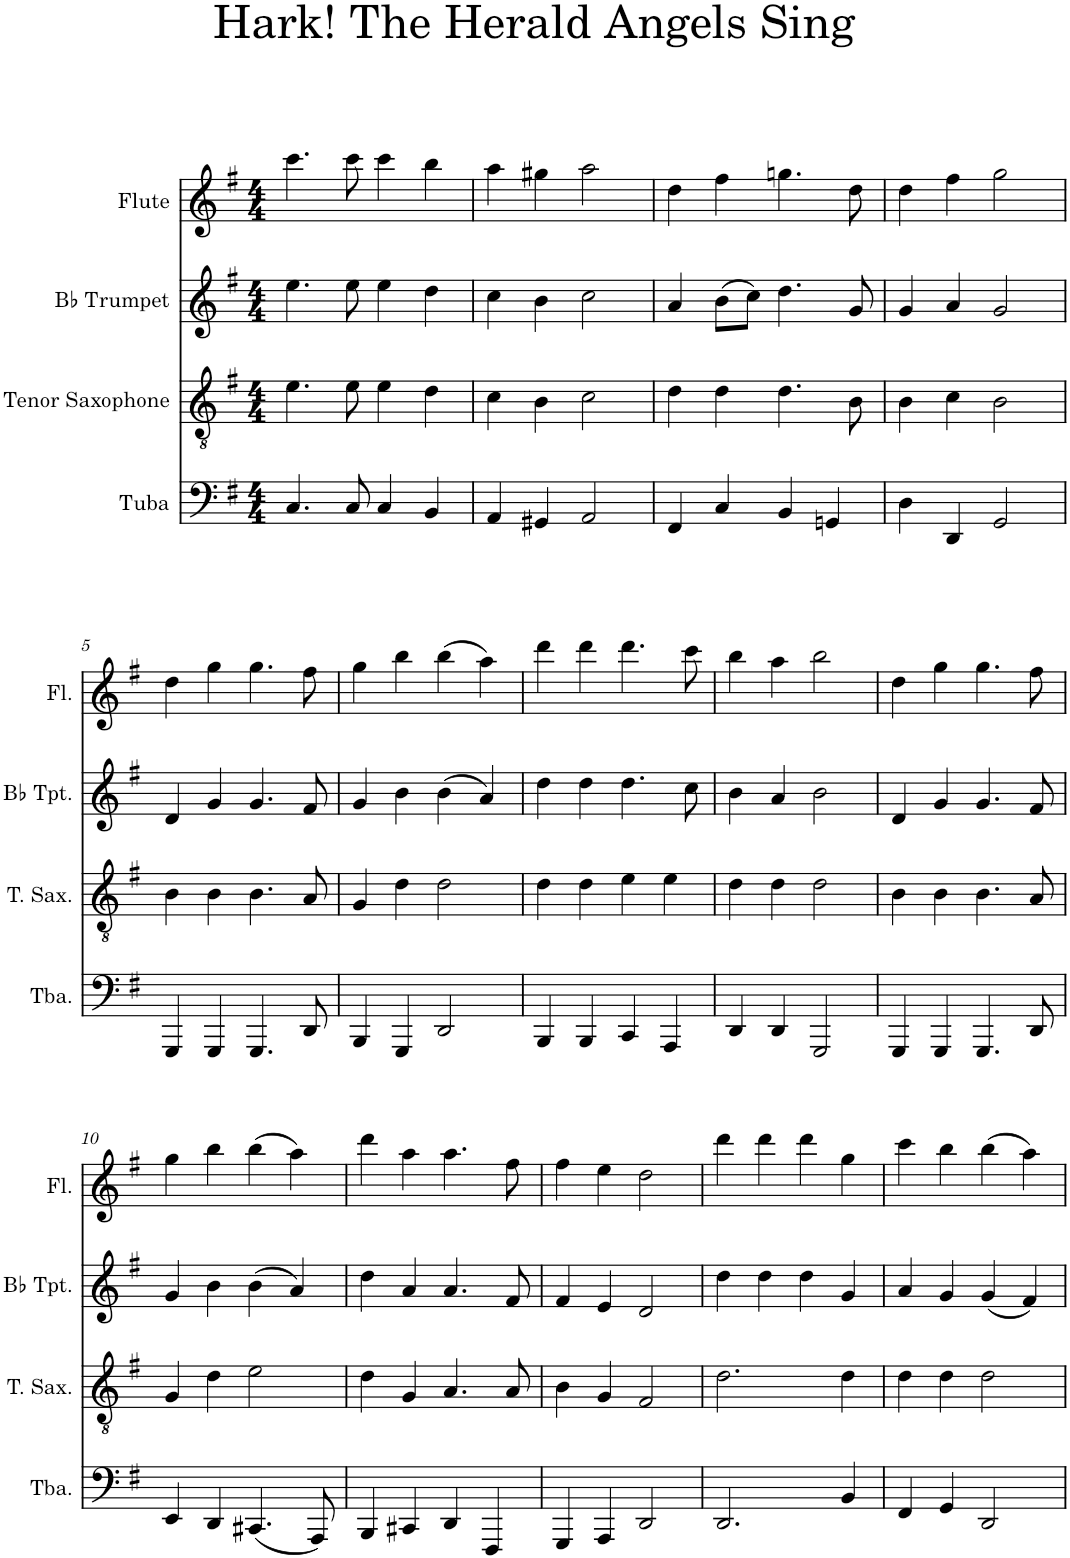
**kern	**kern	**kern	**kern
*part4	*part3	*part2	*part1
*staff4	*staff3	*staff2	*staff1
*I"Tuba	*I"Tenor Saxophone	*I"Bb Trumpet	*I"Flute
*I'Tba.	*I'T. Sax.	*I'Bb Tpt.	*I'Fl.
*clefF4	*clefGv2	*clefG2	*clefG2
*	*ITrd8c14	*ITrd1c2	*
*k[f#]	*k[f#]	*k[f#]	*k[f#]
*M4/4	*M4/4	*M4/4	*M4/4
=1	=1	=1	=1
4.C/	4.e\	4.ee\	4.ccc\
8C/	8e\	8ee\	8ccc\
4C/	4e\	4ee\	4ccc\
4BB/	4d\	4dd\	4bb\
=2	=2	=2	=2
4AA/	4c\	4cc\	4aa\
4GG#X/	4B\	4b\	4gg#X\
2AA/	2c\	2cc\	2aa\
=3	=3	=3	=3
4FF#/	4d\	4a/	4dd\
4C/	4d\	(>8b\L	4ff#\
.	.	8cc\J)	.
4BB/	4.d\	4.dd\	4.ggn\
4GGn/	.	.	.
.	8B\	8g/	8dd\
=4	=4	=4	=4
4D\	4B\	4g/	4dd\
4DD/	4c\	4a/	4ff#\
2GG/	2B\	2g/	2gg\
!!LO:LB:g=z
=5	=5	=5	=5
4GGG/	4B\	4d/	4dd\
4GGG/	4B\	4g/	4gg\
4.GGG/	4.B\	4.g/	4.gg\
8DD/	8A/	8f#/	8ff#\
=6	=6	=6	=6
4BBB/	4G/	4g/	4gg\
4GGG/	4d\	4b\	4bb\
2DD/	2d\	(>4b\	(>4bb\
.	.	4a/)	4aa\)
=7	=7	=7	=7
4BBB/	4d\	4dd\	4ddd\
4BBB/	4d\	4dd\	4ddd\
4CC/	4e\	4.dd\	4.ddd\
4AAA/	4e\	.	.
.	.	8cc\	8ccc\
=8	=8	=8	=8
4DD/	4d\	4b\	4bb\
4DD/	4d\	4a/	4aa\
2GGG/	2d\	2b\	2bb\
=9	=9	=9	=9
4GGG/	4B\	4d/	4dd\
4GGG/	4B\	4g/	4gg\
4.GGG/	4.B\	4.g/	4.gg\
8DD/	8A/	8f#/	8ff#\
!!LO:LB:g=z
=10	=10	=10	=10
4EE/	4G/	4g/	4gg\
4DD/	4d\	4b\	4bb\
(<4.CC#X/	2e\	(>4b\	(>4bb\
.	.	4a/)	4aa\)
8AAA/)	.	.	.
=11	=11	=11	=11
4BBB/	4d\	4dd\	4ddd\
4CC#X/	4G/	4a/	4aa\
4DD/	4.A/	4.a/	4.aa\
4FFF#/	.	.	.
.	8A/	8f#/	8ff#\
=12	=12	=12	=12
4GGG/	4B\	4f#/	4ff#\
4AAA/	4G/	4e/	4ee\
2DD/	2F#/	2d/	2dd\
=13	=13	=13	=13
2.DD/	2.d\	4dd\	4ddd\
.	.	4dd\	4ddd\
.	.	4dd\	4ddd\
4BB/	4d\	4g/	4gg\
=14	=14	=14	=14
4FF#/	4d\	4a/	4ccc\
4GG/	4d\	4g/	4bb\
2DD/	2d\	(<4g/	(>4bb\
.	.	4f#/)	4aa\)
=	=	=	=
*-	*-	*-	*-
